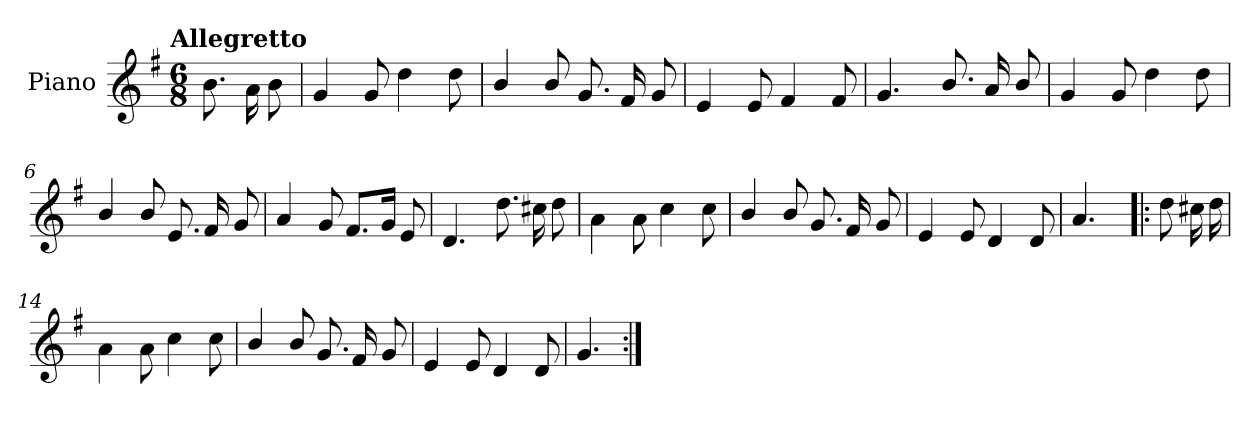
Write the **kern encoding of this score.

**kern
*part1
*staff1
*I"Piano
*I'Pno.
*clefG2
*k[f#]
!!LO:TX:omd:t=Allegretto
*M6/8
*MM116
=
8.b\
16a\
8b\
=1
4g/
8g/
4dd\
8dd\
=2
4b/
8b/
8.g/
16f#/
8g/
=3
4e/
8e/
4f#/
8f#/
=4
4.g/
8.b/
16a/
8b/
!!LO:LB:g=z
=5
4g/
8g/
4dd\
8dd\
=6
4b/
8b/
8.e/
16f#/
8g/
=7
4a/
8g/
8.f#/L
16g/Jk
8e/
=8
4.d/
8.dd\
16cc#X\
8dd\
=9
4a\
8a\
4cc\
8cc\
=10
4b/
8b/
8.g/
16f#/
8g/
!!LO:LB:g=z
=11
4e/
8e/
4d/
8d/
=12
4.a/
=13!|:
8dd\
16cc#X\
16dd\
=14
4a\
8a\
4cc\
8cc\
=15
4b/
8b/
8.g/
16f#/
8g/
=16
4e/
8e/
4d/
8d/
=17
4.g/
=:|!
*-
